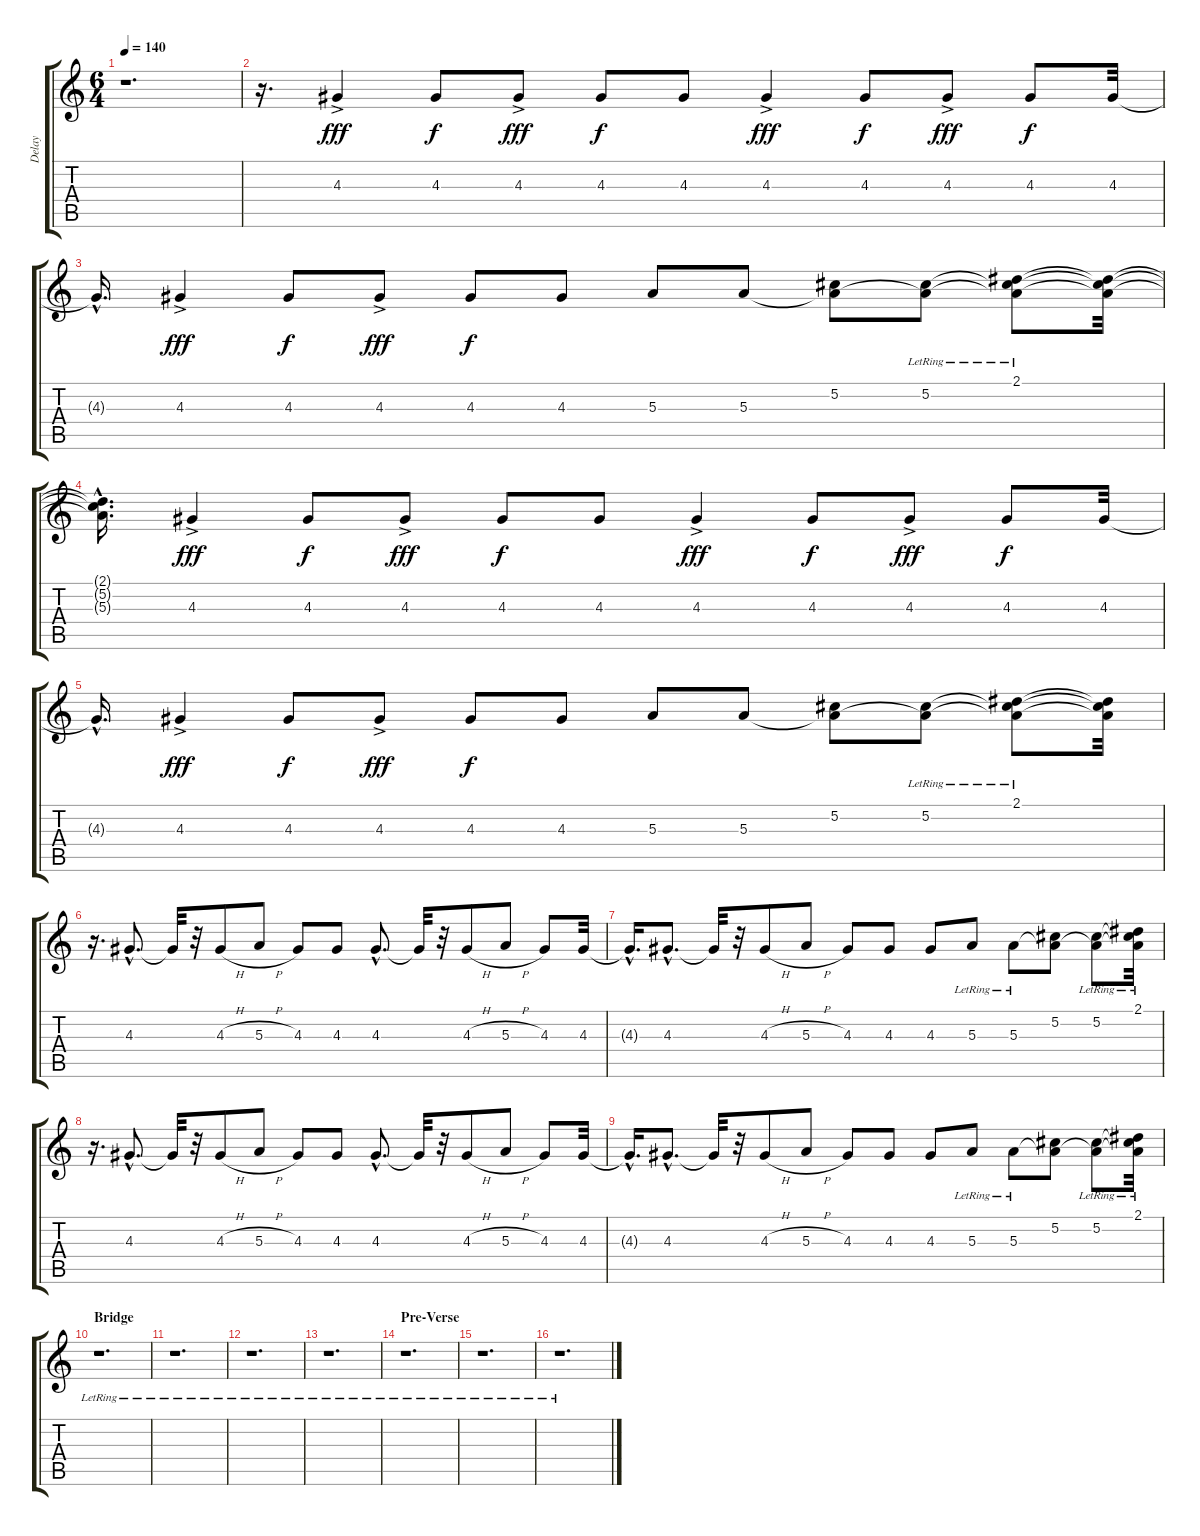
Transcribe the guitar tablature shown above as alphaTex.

\track ("Delay" "Delay") {instrument electricguitarjazz}
\staff {score tabs}
\tuning (Db4 Ab3 E3 B2 Gb2 B1) {hide}
\ts (6 4)
\tempo 140
\clef g2
\ks c
r.1{d dy f} |
r.16{d} 4.3{ac}.4{dy fff} 4.3.8{dy f} 4.3{ac}.8{dy fff} 4.3.8{dy f} 4.3.8 4.3{ac}.4{dy fff} 4.3.8{dy f} 4.3{ac}.8{dy fff} 4.3.8{dy f} 4.3.32 |
4.3{hac t}.16{d} 4.3{ac}.4{dy fff} 4.3.8{dy f} 4.3{ac}.8{dy fff} 4.3.8{dy f} 4.3.8 5.3.8 5.3.8 (5.2 5.3{t}).8 (5.2{lr} 5.3{t}).8 (2.1{lr} 5.2{t} 5.3{t}).8 (2.1{t} 5.2{t} 5.3{t}).32 |
(2.1{hac t} 5.2{hac t} 5.3{hac t}).16{d} 4.3{ac}.4{dy fff} 4.3.8{dy f} 4.3{ac}.8{dy fff} 4.3.8{dy f} 4.3.8 4.3{ac}.4{dy fff} 4.3.8{dy f} 4.3{ac}.8{dy fff} 4.3.8{dy f} 4.3.32 |
4.3{hac t}.16{d} 4.3{ac}.4{dy fff} 4.3.8{dy f} 4.3{ac}.8{dy fff} 4.3.8{dy f} 4.3.8 5.3.8 5.3.8 (5.2 5.3{t}).8 (5.2{lr} 5.3{t}).8 (2.1{lr} 5.2{t} 5.3{t}).8 (2.1{t} 5.2{t} 5.3{t}).32 |
r.16{d} 4.3{hac}.8{d} 4.3{t}.32 r.32 4.3{h}.8 5.3{h}.8 4.3.8 4.3.8 4.3{hac}.8{d} 4.3{t}.32 r.32 4.3{h}.8 5.3{h}.8 4.3.8 4.3.32 |
4.3{hac t}.16{d} 4.3{hac}.8{d} 4.3{t}.32 r.32 4.3{h}.8 5.3{h}.8 4.3.8 4.3.8 4.3.8 5.3{lr}.8 5.3{lr}.8 (5.2 5.3{t}).8 (5.2{lr} 5.3{t}).8 (2.1{lr} 5.2{t} 5.3{t}).32 |
r.16{d} 4.3{hac}.8{d} 4.3{t}.32 r.32 4.3{h}.8 5.3{h}.8 4.3.8 4.3.8 4.3{hac}.8{d} 4.3{t}.32 r.32 4.3{h}.8 5.3{h}.8 4.3.8 4.3.32 |
4.3{hac t}.16{d} 4.3{hac}.8{d} 4.3{t}.32 r.32 4.3{h}.8 5.3{h}.8 4.3.8 4.3.8 4.3.8 5.3{lr}.8 5.3{lr}.8 (5.2 5.3{t}).8 (5.2{lr} 5.3{t}).8 (2.1{lr} 5.2{t} 5.3{t}).32 |
\section ("" "Bridge")
r.1{d} |
r.1{d} |
r.1{d} |
r.1{d} |
\section ("" "Pre-Verse")
r.1{d} |
r.1{d} |
r.1{d}
